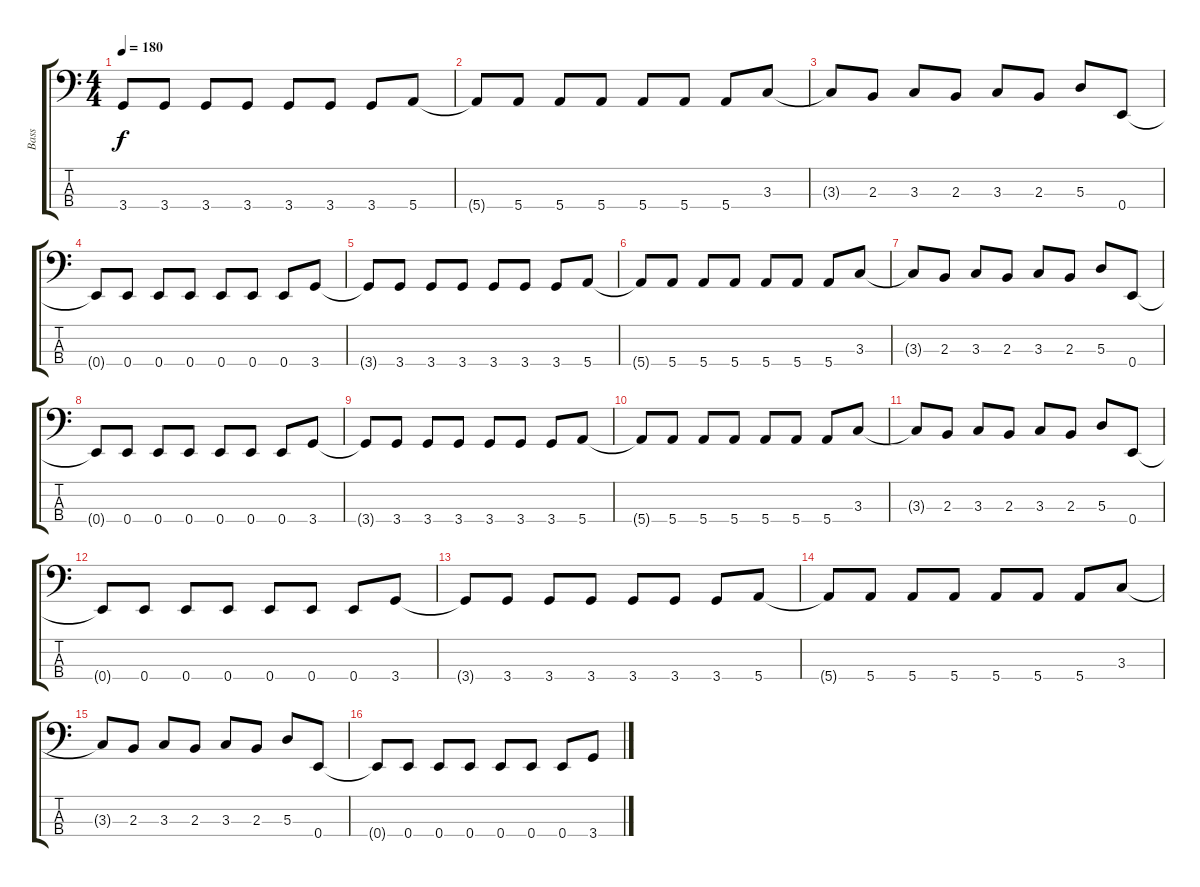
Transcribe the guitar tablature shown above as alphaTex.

\track ("Bass" "Bass") {instrument electricbasspick}
\staff {score tabs}
\tuning (G2 D2 A1 E1) {hide}
\ts (4 4)
\tempo 180
\clef f4
\ks c
3.4{t}.8{dy f} 3.4.8 3.4.8 3.4.8 3.4.8 3.4.8 3.4.8 5.4.8 |
5.4{t}.8 5.4.8 5.4.8 5.4.8 5.4.8 5.4.8 5.4.8 3.3.8 |
3.3{t}.8 2.3.8 3.3.8 2.3.8 3.3.8 2.3.8 5.3.8 0.4.8 |
0.4{t}.8 0.4.8 0.4.8 0.4.8 0.4.8 0.4.8 0.4.8 3.4.8 |
3.4{t}.8 3.4.8 3.4.8 3.4.8 3.4.8 3.4.8 3.4.8 5.4.8 |
5.4{t}.8 5.4.8 5.4.8 5.4.8 5.4.8 5.4.8 5.4.8 3.3.8 |
3.3{t}.8 2.3.8 3.3.8 2.3.8 3.3.8 2.3.8 5.3.8 0.4.8 |
0.4{t}.8 0.4.8 0.4.8 0.4.8 0.4.8 0.4.8 0.4.8 3.4.8 |
3.4{t}.8 3.4.8 3.4.8 3.4.8 3.4.8 3.4.8 3.4.8 5.4.8 |
5.4{t}.8 5.4.8 5.4.8 5.4.8 5.4.8 5.4.8 5.4.8 3.3.8 |
3.3{t}.8 2.3.8 3.3.8 2.3.8 3.3.8 2.3.8 5.3.8 0.4.8 |
0.4{t}.8 0.4.8 0.4.8 0.4.8 0.4.8 0.4.8 0.4.8 3.4.8 |
3.4{t}.8 3.4.8 3.4.8 3.4.8 3.4.8 3.4.8 3.4.8 5.4.8 |
5.4{t}.8 5.4.8 5.4.8 5.4.8 5.4.8 5.4.8 5.4.8 3.3.8 |
3.3{t}.8 2.3.8 3.3.8 2.3.8 3.3.8 2.3.8 5.3.8 0.4.8 |
0.4{t}.8 0.4.8 0.4.8 0.4.8 0.4.8 0.4.8 0.4.8 3.4.8
